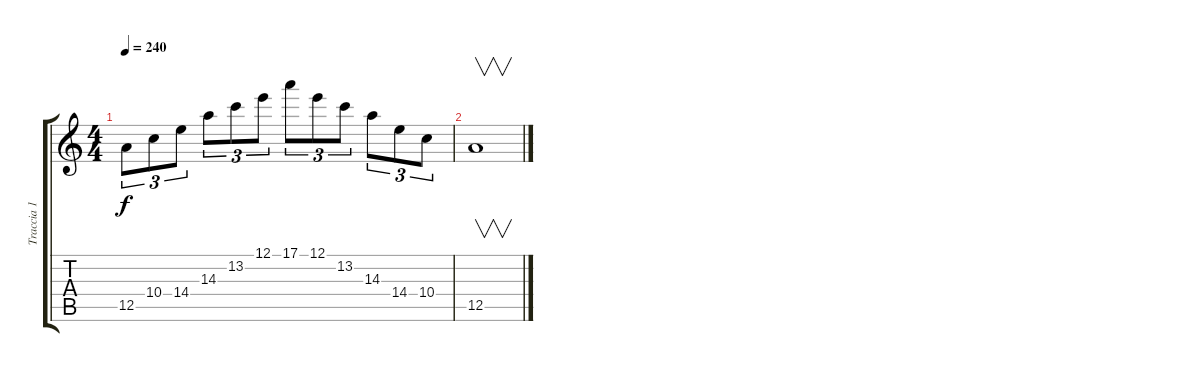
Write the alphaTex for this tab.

\track ("Traccia 1" "Traccia 1") {instrument distortionguitar}
\staff {score tabs}
\tuning (E4 B3 G3 D3 A2 E2) {hide}
\ts (4 4)
\tempo 240
\clef g2
\ks c
12.5.8{tu (3 2) dy f instrument distortionguitar} 10.4.8{tu (3 2)} 14.4.8{tu (3 2)} 14.3.8{tu (3 2)} 13.2.8{tu (3 2)} 12.1.8{tu (3 2)} 17.1.8{tu (3 2)} 12.1.8{tu (3 2)} 13.2.8{tu (3 2)} 14.3.8{tu (3 2)} 14.4.8{tu (3 2)} 10.4.8{tu (3 2)} |
12.5.1{v}
